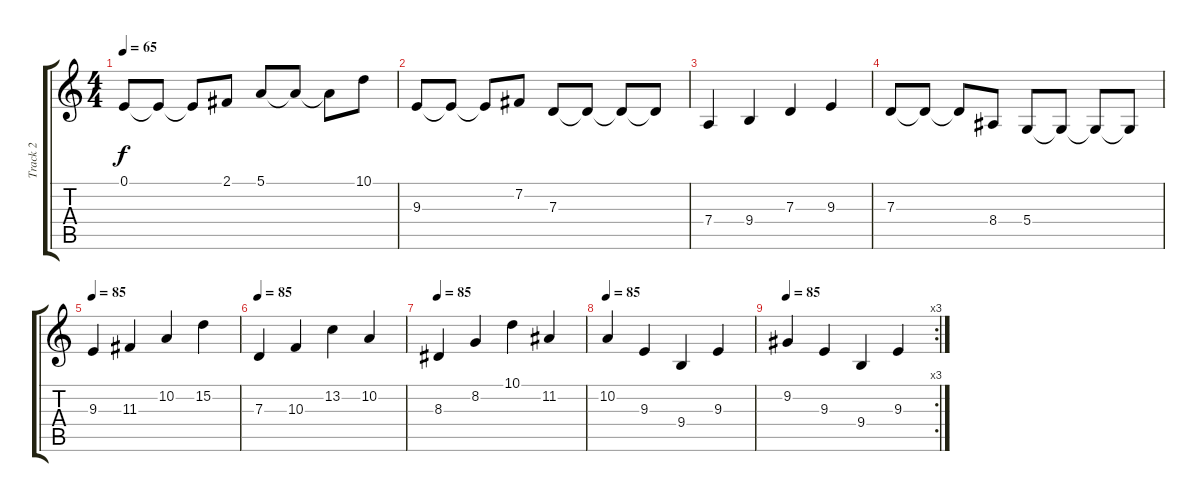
\track ("Track 2" "Track 2") {instrument lead5charang}
\staff {score tabs}
\tuning (E4 B3 G3 D3 A2 E2) {hide}
\ts (4 4)
\tempo 65
\clef g2
\ks c
0.1.8{dy f} 0.1{t}.8 0.1{t}.8 2.1.8 5.1.8 5.1{t}.8 5.1{t}.8 10.1.8 |
9.3.8 9.3{t}.8 9.3{t}.8 7.2.8 7.3.8 7.3{t}.8 7.3{t}.8 7.3{t}.8 |
7.4.4 9.4.4 7.3.4 9.3.4 |
7.3.8 7.3{t}.8 7.3{t}.8 8.4.8 5.4.8 5.4{t}.8 5.4{t}.8 5.4{t}.8 |
\tempo 85
9.3.4 11.3.4 10.2.4 15.2.4 |
\tempo 85
7.3.4 10.3.4 13.2.4 10.2.4 |
\tempo 85
8.3.4 8.2.4 10.1.4 11.2.4 |
\tempo 85
10.2.4 9.3.4 9.4.4 9.3.4 |
\rc 3
\tempo 85
9.2.4 9.3.4 9.4.4 9.3.4
